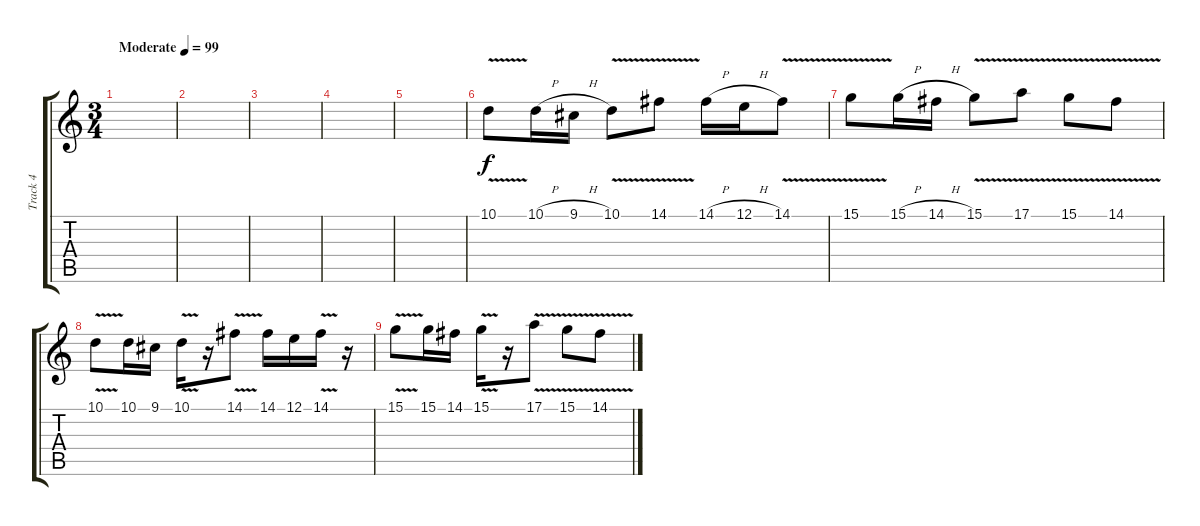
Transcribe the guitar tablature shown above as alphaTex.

\track ("Track 4" "Track 4") {instrument piccolo}
\staff {score tabs}
\tuning (E4 B3 G3 D3 A2 E2) {hide}
\ts (3 4)
\tempo (99 "Moderate")
\clef g2
\ks c
|
|
|
|
|
10.1{v}.8 10.1{h}.16 9.1{h}.16 10.1{v}.8 14.1{v}.8 14.1{h}.16 12.1{h}.16 14.1{v}.8 |
15.1{v}.8 15.1{h}.16 14.1{h}.16 15.1{v}.8 17.1{v}.8 15.1{v}.8 14.1{v}.8 |
10.1{v}.8 10.1.16 9.1.16 10.1{v}.16 r.16 14.1{v}.8 14.1.16 12.1.16 14.1{v}.16 r.16 |
15.1{v}.8 15.1.16 14.1.16 15.1{v}.16 r.16 17.1{v}.8 15.1{v}.8 14.1{v}.8
